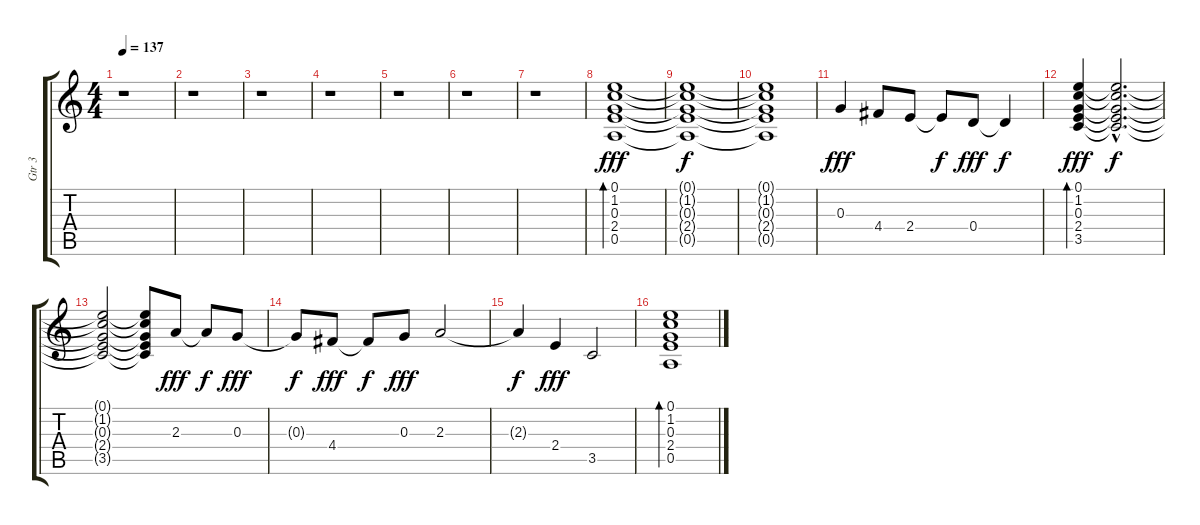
\track ("Gtr 3" "Gtr 3") {instrument overdrivenguitar}
\staff {score tabs}
\tuning (E4 B3 G3 D3 A2 E2) {hide}
\ts (4 4)
\tempo 137
\clef g2
\ks c
r.1{dy f} |
r.1 |
r.1 |
r.1 |
r.1 |
r.1 |
r.1 |
(0.1 1.2 0.3 2.4 0.5).1{bd 120 dy fff} |
(0.1{t} 1.2{t} 0.3{t} 2.4{t} 0.5{t}).1{dy f} |
(0.1{t} 1.2{t} 0.3{t} 2.4{t} 0.5{t}).1 |
0.3.4{dy fff} 4.4.8 2.4.8 2.4{t}.8{dy f} 0.4.8{dy fff} 0.4{t}.4{dy f} |
(0.1 1.2 0.3 2.4 3.5).4{bd 120 dy fff} (0.1{hac t} 1.2{hac t} 0.3{hac t} 2.4{hac t} 3.5{hac t}).2{d dy f} |
(0.1{t} 1.2{t} 0.3{t} 2.4{t} 3.5{t}).2 (0.1{t} 1.2{t} 0.3{t} 2.4{t} 3.5{t}).8 2.3.8{dy fff} 2.3{t}.8{dy f} 0.3.8{dy fff} |
0.3{t}.8{dy f} 4.4.8{dy fff} 4.4{t}.8{dy f} 0.3.8{dy fff} 2.3.2 |
2.3{t}.4{dy f} 2.4.4{dy fff} 3.5.2 |
(0.1 1.2 0.3 2.4 0.5).1{bd 120}
